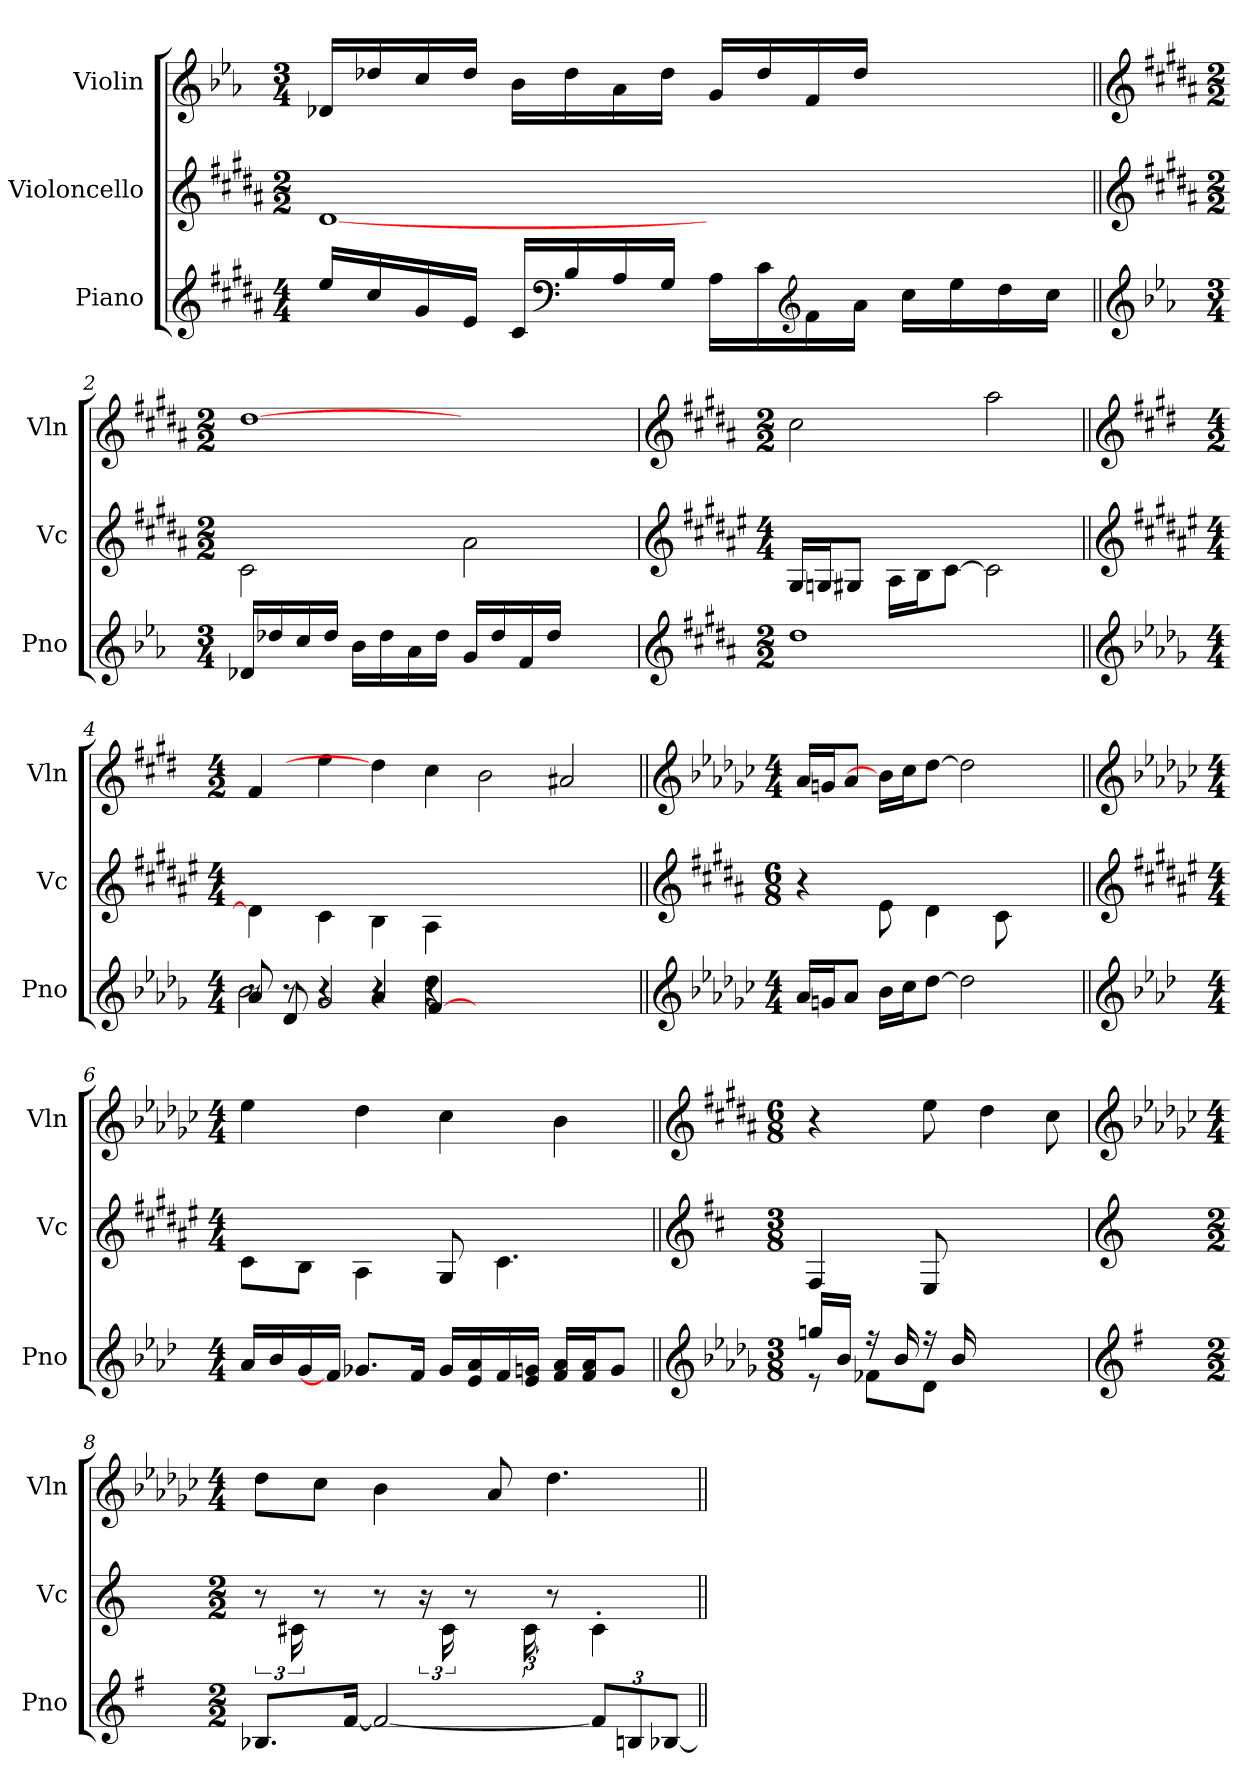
**kern	**kern	**kern
*part3	*part2	*part1
*staff3	*staff2	*staff1
*I"Piano	*I"Violoncello	*I"Violin
*I'Pno	*I'Vc	*I'Vln
*clefG2	*clefG2	*clefG2
*k[f#c#g#d#a#]	*k[f#c#g#d#a#]	*k[b-e-a-]
*M4/4	*M2/2	*M3/4
*MM108	*MM108	*MM120
=1	=1	=1
16ee/LL	[1d#	16d-X/LL
16cc#/	.	16dd-X/
16g#/	.	16cc/
16e/JJ	.	16dd-/JJ
16c#/LL	.	16b-\LL
*clefF4	*	*
16B/	.	16dd-\
16A#/	.	16a-\
16G#/JJ	.	16dd-\JJ
16A#\LL	.	16g/LL
16c#\	.	16dd-/
*clefG2	*	*
16f#\	.	16f/
16a#\JJ	.	16dd-/JJ
16cc#\LL	.	4ryy
16ee\	.	.
16dd#\	.	.
16cc#\JJ	.	.
!!LO:LB:g=z
=2||	=2||	=2||
*clefG2	*clefG2	*clefG2
*k[b-e-a-]	*	*k[f#c#g#d#a#]
*M3/4	*M2/2	*M2/2
*	*	*MM108
16d-X/LL	2c#\	[1dd#
16dd-X/	.	.
16cc/	.	.
16dd-/JJ	.	.
16b-\LL	.	.
16dd-\	.	.
16a-\	.	.
16dd-\JJ	.	.
16g/LL	2a#\	.
16dd-/	.	.
16f/	.	.
16dd-/JJ	.	.
4ryy	.	.
=3	=3	=3
*clefG2	*clefG2	*clefG2
*k[f#c#g#d#a#]	*k[f#c#g#d#a#e#]	*
*M2/2	*M4/4	*M2/2
*	*	*MM124
1dd#	16G#/LL	2cc#\
.	16Gn/J	.
.	8G#X/J	.
.	16A#\LL	.
.	16B\J	.
.	[8c#\J	.
.	2c#\]	2aa#\
!!LO:LB:g=z
=4||	=4||	=4||
*clefG2	*clefG2	*clefG2
*k[b-e-a-d-g-]	*	*k[f#c#g#d#]
*M4/4	*M4/4	*M4/2
*	*	*MM120
*^	*	*
*	*^	*	*
8a-/	2b-\	8r	4d#\]	4f#/
8r	.	8d-/	.	.
2g-/	.	4r	4c#\	4ee\
.	4r	4a-/	4B\	4dd#\]
4r	4dd-\	[4f/	4A#\	4cc#\
1ryy	1ryy	1ryy	1ryy	2b\
.	.	.	.	[2a#X/
*v	*v	*v	*	*
=5||	=5||	=5||
*clefG2	*clefG2	*clefG2
*k[b-e-a-d-g-c-]	*k[f#c#g#d#a#]	*k[b-e-a-d-g-c-]
*M4/4	*M6/8	*M4/4
*	*	*MM48
16a-/LL	4r	16a-/LL
16gn/J	.	16gn/J
8a-/J	.	8a-/J
16b-\LL	8e\	16b-\LL]
16cc-\J	.	16cc-\J
[8dd-\J	4d#\	[8dd-\J
2dd-\]	.	2dd-\]
.	8c#\	.
.	4ryy	.
!!LO:PB:g=z
=6||	=6||	=6||
*clefG2	*clefG2	*clefG2
*k[b-e-a-d-]	*k[f#c#g#d#a#e#]	*
*M4/4	*M4/4	*M4/4
*	*	*MM72
16a-/LL	8c#\L	4ee-\
16b-/	.	.
16g/	8B\J	.
16f/JJ]	.	.
8.g-X/L	4A#\	4dd-\
16f/Jk	.	.
16g-/LL	8G#/	4cc-\
16e-/ 16a-/	.	.
16f/	4.c#\	.
16e-/ 16gn/JJ	.	.
16f/ 16a-/LL	.	4b-\
16f/ 16a-/J	.	.
8g/J	.	.
!!LO:LB:g=z
=7||	=7||	=7||
*clefG2	*clefG2	*clefG2
*k[b-e-a-d-g-]	*k[f#c#]	*k[f#c#g#d#a#]
*M3/8	*M3/8	*M6/8
*	*	*MM84
*^	*	*
16ggn/LL	8r	4F#/	4r
16b-/JJ	.	.	.
16r	8f-X\L	.	.
16b-/	.	.	.
16r	8d-\J	8E/	8ee\
16b-/	.	.	.
4.ryy	4.ryy	4.ryy	4dd#\
.	.	.	8cc#\
*v	*v	*	*
=8	=8	=8
*clefG2	*clefG2	*clefG2
*k[f#]	*k[]	*k[b-e-a-d-g-c-]
*M2/2	*M2/2	*M4/4
*	*	*MM130
8.B-X/L	12r	8dd-\L
.	24c#X\	.
.	8r	8cc-\J
[16f#/Jk	.	.
2f#/_	8r	4b-\
.	24r	.
.	24c#\	.
.	8r	.
.	.	8a-/
.	24c#\	.
.	8r	4.dd-\
*Xbrackettup	*	*
12f#/L]	4c#'\	.
12Bn/	.	.
[12B-X/J	.	.
=||	=||	=||
*-	*-	*-
